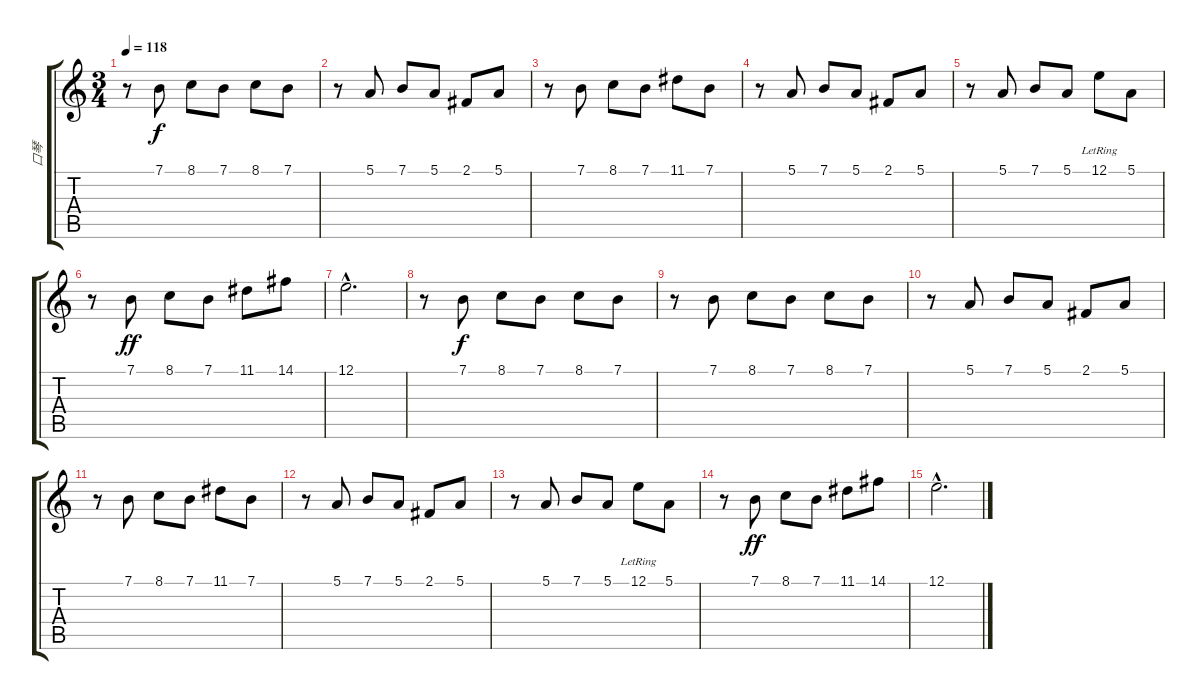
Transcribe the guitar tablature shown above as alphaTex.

\track ("口琴" "口琴") {instrument harmonica}
\staff {score tabs}
\tuning (E4 B3 G3 D3 A2 E2) {hide}
\ts (3 4)
\tempo 118
\clef g2
\ks c
r.8{dy f} 7.1.8 8.1.8 7.1.8 8.1.8 7.1.8 |
r.8 5.1.8 7.1.8 5.1.8 2.1.8 5.1.8 |
r.8 7.1.8 8.1.8 7.1.8 11.1.8 7.1.8 |
r.8 5.1.8 7.1.8 5.1.8 2.1.8 5.1.8 |
r.8 5.1.8 7.1.8 5.1.8 12.1{lr}.8 5.1.8 |
r.8 7.1.8{dy ff} 8.1.8 7.1.8 11.1.8 14.1.8 |
12.1{hac}.2{d} |
r.8 7.1.8{dy f} 8.1.8 7.1.8 8.1.8 7.1.8 |
r.8 7.1.8 8.1.8 7.1.8 8.1.8 7.1.8 |
r.8 5.1.8 7.1.8 5.1.8 2.1.8 5.1.8 |
r.8 7.1.8 8.1.8 7.1.8 11.1.8 7.1.8 |
r.8 5.1.8 7.1.8 5.1.8 2.1.8 5.1.8 |
r.8 5.1.8 7.1.8 5.1.8 12.1{lr}.8 5.1.8 |
r.8 7.1.8{dy ff} 8.1.8 7.1.8 11.1.8 14.1.8 |
12.1{hac}.2{d}
